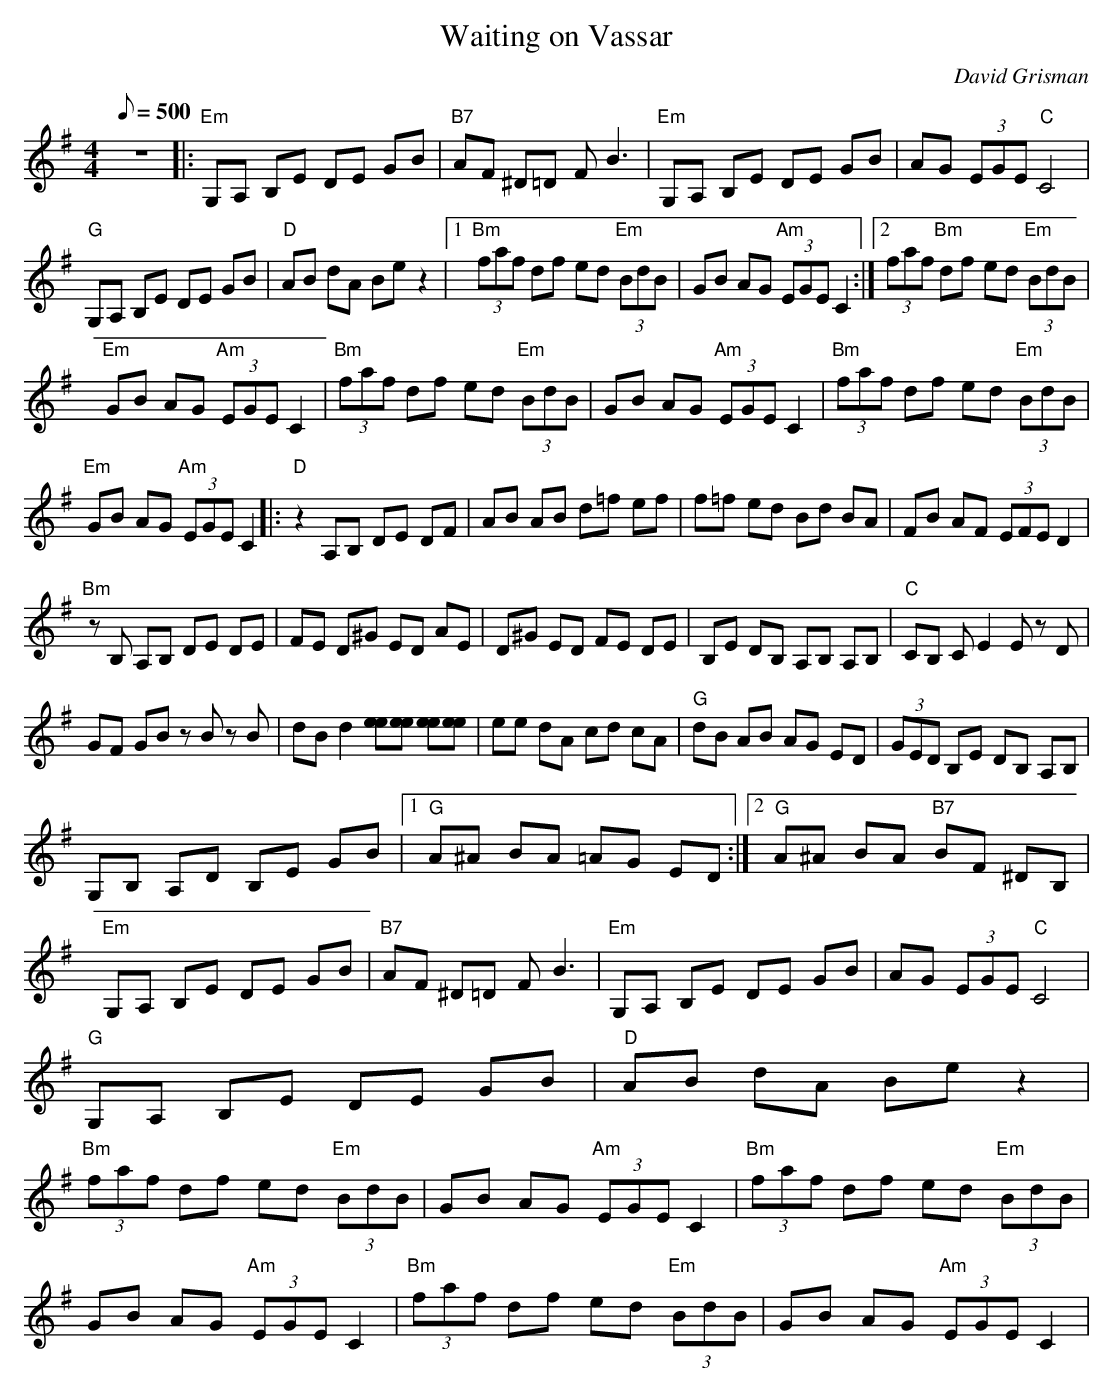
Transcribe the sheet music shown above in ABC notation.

X:1
T:Waiting on Vassar
C:David Grisman
L:1/8
Q:500
M:4/4
K:Em
z8|: "Em"G,A, B,E DE GB | "B7"AF ^D=D FB3 | "Em"G,A, B,E DE GB | AG (3EGE "C"C4 |
 "G"G,A, B,E DE GB | "D"AB dA Be z2 |1 "Bm"(3faf df ed "Em"(3BdB | GB AG "Am"(3EGE C2 :|2 (3faf "Bm"df ed "Em"(3BdB |
 "Em"GB AG "Am"(3EGE C2 | "Bm"(3faf df ed "Em"(3BdB | GB AG "Am"(3EGE C2 | "Bm"(3faf df ed "Em"(3BdB |
 "Em"GB AG "Am"(3EGE C2 |: "D"z2 A,B, DE DF | AB AB d=f ef | f=f ed Bd BA | FB AF (3EFE D2 |
 "Bm"zB, A,B, DE DE | FE D^G ED AE | D^G ED FE DE | B,E DB, A,B, A,B, | "C"CB, CE2E zD |
 GF GB zB zB | dB d2 [ee][ee] [ee][ee] | ee dA cd cA | "G"dB AB AG ED | (3GED B,E DB, A,B, |
 G,B, A,D B,E GB |1 "G"A^A BA =AG ED :|2 "G"A^A BA "B7"BF ^DB, |
 "Em"G,A, B,E DE GB | "B7"AF ^D=D FB3 | "Em"G,A, B,E DE GB | AG (3EGE "C"C4 |
 "G"G,A, B,E DE GB | "D"AB dA Be z2 |
 "Bm"(3faf df ed "Em"(3BdB | GB AG "Am"(3EGE C2 | "Bm"(3faf df ed "Em"(3BdB |
 GB AG "Am"(3EGE C2 | "Bm"(3faf df ed "Em"(3BdB | GB AG "Am"(3EGE C2 |
